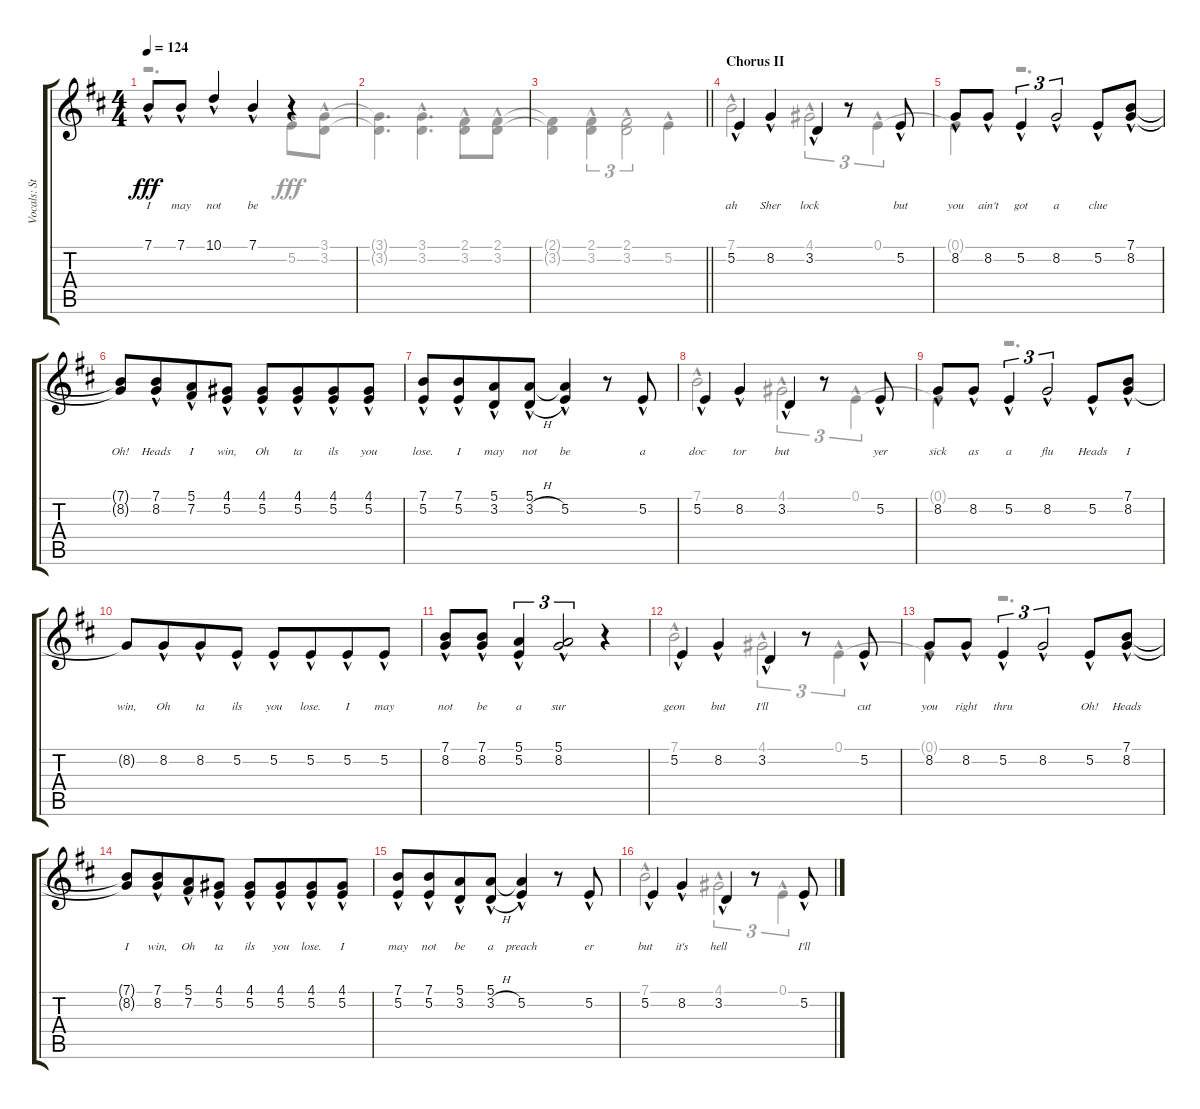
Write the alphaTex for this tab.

\track ("Vocals: Stephen" "Vocals: St") {instrument lead2sawtooth}
\staff {score tabs}
\tuning (E4 B3 G3 D3 A2 E2) {hide}
\voice
\ts (4 4)
\tempo 124
\clef g2
\ks d
7.1{hac}.8{lyrics (0 "I") lyrics (1 "") lyrics (2 "") lyrics (3 "") lyrics (4 "") dy fff} 7.1{hac}.8{lyrics (0 "may") lyrics (1 "") lyrics (2 "") lyrics (3 "") lyrics (4 "")} 10.1{hac}.4{lyrics (0 "not") lyrics (1 "") lyrics (2 "") lyrics (3 "") lyrics (4 "")} 7.1{hac}.4{lyrics (0 "be") lyrics (1 "") lyrics (2 "") lyrics (3 "") lyrics (4 "")} r.4 |
|
\barLineRight lightlight
|
\section ("" "Chorus II")
5.2{hac}.4{lyrics (0 "ah") lyrics (1 "") lyrics (2 "") lyrics (3 "") lyrics (4 "")} 8.2{hac}.4{lyrics (0 "Sher") lyrics (1 "") lyrics (2 "") lyrics (3 "") lyrics (4 "")} 3.2{hac}.4{lyrics (0 "lock") lyrics (1 "") lyrics (2 "") lyrics (3 "") lyrics (4 "")} r.8 5.2{hac}.8{lyrics (0 "but") lyrics (1 "") lyrics (2 "") lyrics (3 "") lyrics (4 "")} |
8.2{hac}.8{lyrics (0 "you") lyrics (1 "") lyrics (2 "") lyrics (3 "") lyrics (4 "")} 8.2{hac}.8{lyrics (0 "ain't") lyrics (1 "") lyrics (2 "") lyrics (3 "") lyrics (4 "")} 5.2{hac}.4{tu (3 2) lyrics (0 "got") lyrics (1 "") lyrics (2 "") lyrics (3 "") lyrics (4 "")} 8.2{hac}.2{tu (3 2) lyrics (0 "a") lyrics (1 "") lyrics (2 "") lyrics (3 "") lyrics (4 "")} 5.2{hac}.8{lyrics (0 "clue") lyrics (1 "") lyrics (2 "") lyrics (3 "") lyrics (4 "")} (7.1{hac} 8.2{hac}).8{lyrics (0 "") lyrics (1 "") lyrics (2 "") lyrics (3 "") lyrics (4 "")} |
(7.1{t} 8.2{t}).8{lyrics (0 "Oh!") lyrics (1 "") lyrics (2 "") lyrics (3 "") lyrics (4 "")} (7.1{hac} 8.2{hac}).8{lyrics (0 "Heads") lyrics (1 "") lyrics (2 "") lyrics (3 "") lyrics (4 "") beam merge} (5.1{hac} 7.2{hac}).8{lyrics (0 "I") lyrics (1 "") lyrics (2 "") lyrics (3 "") lyrics (4 "")} (4.1{hac} 5.2{hac}).8{lyrics (0 "win,") lyrics (1 "") lyrics (2 "") lyrics (3 "") lyrics (4 "")} (4.1{hac} 5.2{hac}).8{lyrics (0 "Oh") lyrics (1 "") lyrics (2 "") lyrics (3 "") lyrics (4 "")} (4.1{hac} 5.2{hac}).8{lyrics (0 "ta") lyrics (1 "") lyrics (2 "") lyrics (3 "") lyrics (4 "") beam merge} (4.1{hac} 5.2{hac}).8{lyrics (0 "ils") lyrics (1 "") lyrics (2 "") lyrics (3 "") lyrics (4 "")} (4.1{hac} 5.2{hac}).8{lyrics (0 "you") lyrics (1 "") lyrics (2 "") lyrics (3 "") lyrics (4 "")} |
(7.1{hac} 5.2{hac}).8{lyrics (0 "lose.") lyrics (1 "") lyrics (2 "") lyrics (3 "") lyrics (4 "")} (7.1{hac} 5.2{hac}).8{lyrics (0 "I") lyrics (1 "") lyrics (2 "") lyrics (3 "") lyrics (4 "") beam merge} (5.1{hac} 3.2{hac}).8{lyrics (0 "may") lyrics (1 "") lyrics (2 "") lyrics (3 "") lyrics (4 "")} (5.1{hac} 3.2{h hac}).8{lyrics (0 "not") lyrics (1 "") lyrics (2 "") lyrics (3 "") lyrics (4 "")} (5.1{t} 5.2{hac}).4{lyrics (0 "be") lyrics (1 "") lyrics (2 "") lyrics (3 "") lyrics (4 "")} r.8 5.2{hac}.8{lyrics (0 "a") lyrics (1 "") lyrics (2 "") lyrics (3 "") lyrics (4 "")} |
5.2{hac}.4{lyrics (0 "doc") lyrics (1 "") lyrics (2 "") lyrics (3 "") lyrics (4 "")} 8.2{hac}.4{lyrics (0 "tor") lyrics (1 "") lyrics (2 "") lyrics (3 "") lyrics (4 "")} 3.2{hac}.4{lyrics (0 "but") lyrics (1 "") lyrics (2 "") lyrics (3 "") lyrics (4 "")} r.8 5.2{hac}.8{lyrics (0 "yer") lyrics (1 "") lyrics (2 "") lyrics (3 "") lyrics (4 "")} |
8.2{hac}.8{lyrics (0 "sick") lyrics (1 "") lyrics (2 "") lyrics (3 "") lyrics (4 "")} 8.2{hac}.8{lyrics (0 "as") lyrics (1 "") lyrics (2 "") lyrics (3 "") lyrics (4 "")} 5.2{hac}.4{tu (3 2) lyrics (0 "a") lyrics (1 "") lyrics (2 "") lyrics (3 "") lyrics (4 "")} 8.2{hac}.2{tu (3 2) lyrics (0 "flu") lyrics (1 "") lyrics (2 "") lyrics (3 "") lyrics (4 "")} 5.2{hac}.8{lyrics (0 "Heads") lyrics (1 "") lyrics (2 "") lyrics (3 "") lyrics (4 "")} (7.1{hac} 8.2{hac}).8{lyrics (0 "I") lyrics (1 "") lyrics (2 "") lyrics (3 "") lyrics (4 "")} |
8.2{t}.8{lyrics (0 "win,") lyrics (1 "") lyrics (2 "") lyrics (3 "") lyrics (4 "")} 8.2{hac}.8{lyrics (0 "Oh") lyrics (1 "") lyrics (2 "") lyrics (3 "") lyrics (4 "") beam merge} 8.2{hac}.8{lyrics (0 "ta") lyrics (1 "") lyrics (2 "") lyrics (3 "") lyrics (4 "")} 5.2{hac}.8{lyrics (0 "ils") lyrics (1 "") lyrics (2 "") lyrics (3 "") lyrics (4 "")} 5.2{hac}.8{lyrics (0 "you") lyrics (1 "") lyrics (2 "") lyrics (3 "") lyrics (4 "")} 5.2{hac}.8{lyrics (0 "lose.") lyrics (1 "") lyrics (2 "") lyrics (3 "") lyrics (4 "") beam merge} 5.2{hac}.8{lyrics (0 "I") lyrics (1 "") lyrics (2 "") lyrics (3 "") lyrics (4 "")} 5.2{hac}.8{lyrics (0 "may") lyrics (1 "") lyrics (2 "") lyrics (3 "") lyrics (4 "")} |
(7.1{hac} 8.2{hac}).8{lyrics (0 "not") lyrics (1 "") lyrics (2 "") lyrics (3 "") lyrics (4 "")} (7.1{hac} 8.2{hac}).8{lyrics (0 "be") lyrics (1 "") lyrics (2 "") lyrics (3 "") lyrics (4 "")} (5.1{hac} 5.2{hac}).4{tu (3 2) lyrics (0 "a") lyrics (1 "") lyrics (2 "") lyrics (3 "") lyrics (4 "")} (5.1{hac} 8.2{hac}).2{tu (3 2) lyrics (0 "sur") lyrics (1 "") lyrics (2 "") lyrics (3 "") lyrics (4 "")} r.4 |
5.2{hac}.4{lyrics (0 "geon") lyrics (1 "") lyrics (2 "") lyrics (3 "") lyrics (4 "")} 8.2{hac}.4{lyrics (0 "but") lyrics (1 "") lyrics (2 "") lyrics (3 "") lyrics (4 "")} 3.2{hac}.4{lyrics (0 "I'll") lyrics (1 "") lyrics (2 "") lyrics (3 "") lyrics (4 "")} r.8 5.2{hac}.8{lyrics (0 "cut") lyrics (1 "") lyrics (2 "") lyrics (3 "") lyrics (4 "")} |
8.2{hac}.8{lyrics (0 "you") lyrics (1 "") lyrics (2 "") lyrics (3 "") lyrics (4 "")} 8.2{hac}.8{lyrics (0 "right") lyrics (1 "") lyrics (2 "") lyrics (3 "") lyrics (4 "")} 5.2{hac}.4{tu (3 2) lyrics (0 "thru") lyrics (1 "") lyrics (2 "") lyrics (3 "") lyrics (4 "")} 8.2{hac}.2{tu (3 2) lyrics (0 "") lyrics (1 "") lyrics (2 "") lyrics (3 "") lyrics (4 "")} 5.2{hac}.8{lyrics (0 "Oh!") lyrics (1 "") lyrics (2 "") lyrics (3 "") lyrics (4 "")} (7.1{hac} 8.2{hac}).8{lyrics (0 "Heads") lyrics (1 "") lyrics (2 "") lyrics (3 "") lyrics (4 "")} |
(7.1{t} 8.2{t}).8{lyrics (0 "I") lyrics (1 "") lyrics (2 "") lyrics (3 "") lyrics (4 "")} (7.1{hac} 8.2{hac}).8{lyrics (0 "win,") lyrics (1 "") lyrics (2 "") lyrics (3 "") lyrics (4 "") beam merge} (5.1{hac} 7.2{hac}).8{lyrics (0 "Oh") lyrics (1 "") lyrics (2 "") lyrics (3 "") lyrics (4 "")} (4.1{hac} 5.2{hac}).8{lyrics (0 "ta") lyrics (1 "") lyrics (2 "") lyrics (3 "") lyrics (4 "")} (4.1{hac} 5.2{hac}).8{lyrics (0 "ils") lyrics (1 "") lyrics (2 "") lyrics (3 "") lyrics (4 "")} (4.1{hac} 5.2{hac}).8{lyrics (0 "you") lyrics (1 "") lyrics (2 "") lyrics (3 "") lyrics (4 "") beam merge} (4.1{hac} 5.2{hac}).8{lyrics (0 "lose.") lyrics (1 "") lyrics (2 "") lyrics (3 "") lyrics (4 "")} (4.1{hac} 5.2{hac}).8{lyrics (0 "I") lyrics (1 "") lyrics (2 "") lyrics (3 "") lyrics (4 "")} |
(7.1{hac} 5.2{hac}).8{lyrics (0 "may") lyrics (1 "") lyrics (2 "") lyrics (3 "") lyrics (4 "")} (7.1{hac} 5.2{hac}).8{lyrics (0 "not") lyrics (1 "") lyrics (2 "") lyrics (3 "") lyrics (4 "") beam merge} (5.1{hac} 3.2{hac}).8{lyrics (0 "be") lyrics (1 "") lyrics (2 "") lyrics (3 "") lyrics (4 "")} (5.1{hac} 3.2{h hac}).8{lyrics (0 "a") lyrics (1 "") lyrics (2 "") lyrics (3 "") lyrics (4 "")} (5.1{t} 5.2{hac}).4{lyrics (0 "preach") lyrics (1 "") lyrics (2 "") lyrics (3 "") lyrics (4 "")} r.8 5.2{hac}.8{lyrics (0 "er") lyrics (1 "") lyrics (2 "") lyrics (3 "") lyrics (4 "")} |
5.2{hac}.4{lyrics (0 "but") lyrics (1 "") lyrics (2 "") lyrics (3 "") lyrics (4 "")} 8.2{hac}.4{lyrics (0 "it's") lyrics (1 "") lyrics (2 "") lyrics (3 "") lyrics (4 "")} 3.2{hac}.4{lyrics (0 "hell") lyrics (1 "") lyrics (2 "") lyrics (3 "") lyrics (4 "")} r.8 5.2{hac}.8{lyrics (0 "I'll") lyrics (1 "") lyrics (2 "") lyrics (3 "") lyrics (4 "")}
\voice
\clef g2
\ottava regular
\simile none
\ks d
r.2{d dy fff} 5.2{hac}.8 (3.1{hac} 3.2{hac}).8 |
(3.1{t} 3.2{t}).4{d} (3.1{hac} 3.2{hac}).4{d} (2.1{hac} 3.2{hac}).8 (2.1{hac} 3.2{hac}).8 |
\barLineRight lightlight
(2.1{t} 3.2{t}).4 (2.1{hac} 3.2{hac}).4{tu (3 2)} (2.1{hac} 3.2{hac}).2{tu (3 2)} 5.2{hac}.4 |
7.1{hac}.2 4.1{hac}.2{tu (3 2)} 0.1{hac}.4{tu (3 2)} |
0.1{t}.4 r.2{d} |
|
|
7.1{hac}.2 4.1{hac}.2{tu (3 2)} 0.1{hac}.4{tu (3 2)} |
0.1{t}.4 r.2{d} |
|
|
7.1{hac}.2 4.1{hac}.2{tu (3 2)} 0.1{hac}.4{tu (3 2)} |
0.1{t}.4 r.2{d} |
|
|
7.1{hac}.2 4.1{hac}.2{tu (3 2)} 0.1{hac}.4{tu (3 2)}
